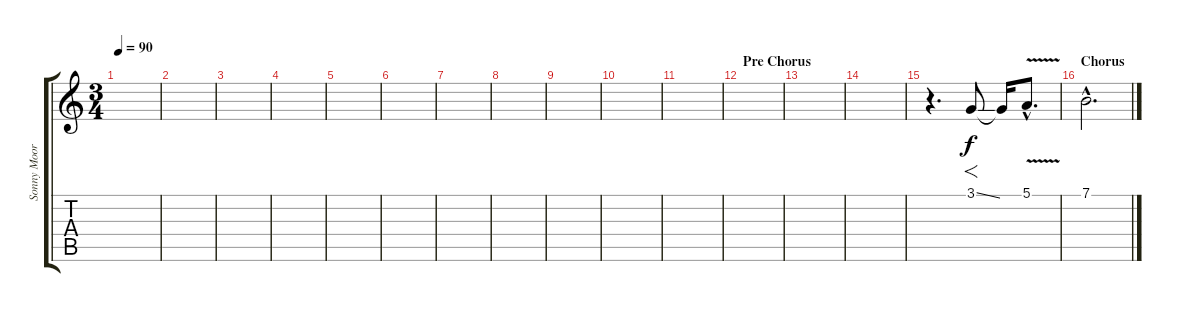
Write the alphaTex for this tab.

\track ("Sonny Moore (Vocals)" "Sonny Moor") {instrument clarinet}
\staff {score tabs}
\tuning (E4 B3 G3 D3 A2 E2) {hide}
\ts (3 4)
\tempo 90
\clef g2
\ks c
|
|
|
|
|
|
|
|
|
|
|
\section ("" "Pre Chorus")
|
|
|
r.4{d} 3.1{ss}.8{f} 3.1{t}.16 5.1{v hac}.8{d} |
\section ("" "Chorus")
7.1{hac}.2{d}
